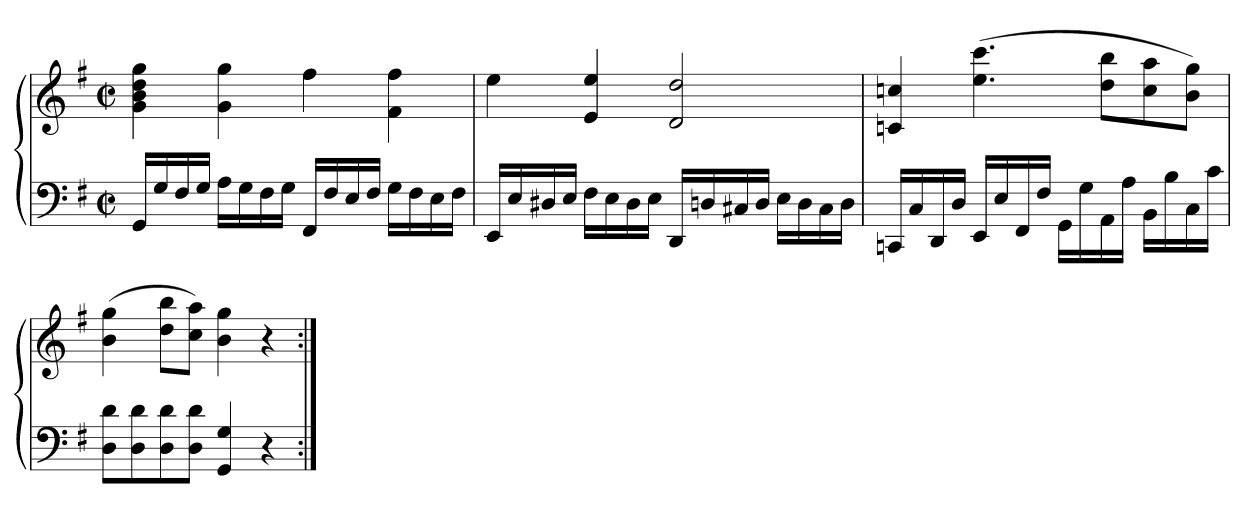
**kern	**kern
*part1	*part1
*staff2	*staff1
*clefF4	*clefG2
*k[f#]	*k[f#]
*G:	*G:
*M2/2	*M2/2
*met(c|)	*met(c|)
=	=
16GGLL	4g 4b 4dd 4gg
16G	.
16F#	.
16GJJ	.
16ALL	4g 4gg
16G	.
16F#	.
16GJJ	.
16FF#LL	4ff#
16F#	.
16E	.
16F#JJ	.
16GLL	4f# 4ff#
16F#	.
16E	.
16F#JJ	.
=	=
16EELL	4ee
16E	.
16D#X	.
16EJJ	.
16F#LL	4e 4ee
16E	.
16D#	.
16EJJ	.
16DDLL	2d 2dd
16Dn	.
16C#X	.
16DJJ	.
16ELL	.
16D	.
16C#	.
16DJJ	.
=	=
16CCnLL	4cn 4ccn
16C	.
16DD	.
16DJJ	.
16EELL	(4.ee 4.ccc
16E	.
16FF#	.
16F#JJ	.
16GGLL	.
16G	.
16AA	8dd 8bbL
16AJJ	.
16BBLL	8cc 8aa
16B	.
16C	8b 8ggJ)
16cJJ	.
=	=
8D 8dL	(4b 4gg
8D 8d	.
8D 8d	8dd 8bbL
8D 8dJ	8cc 8aaJ)
4GG 4G	4b 4gg
4r	4r
=:|!	=:|!
*-	*-
